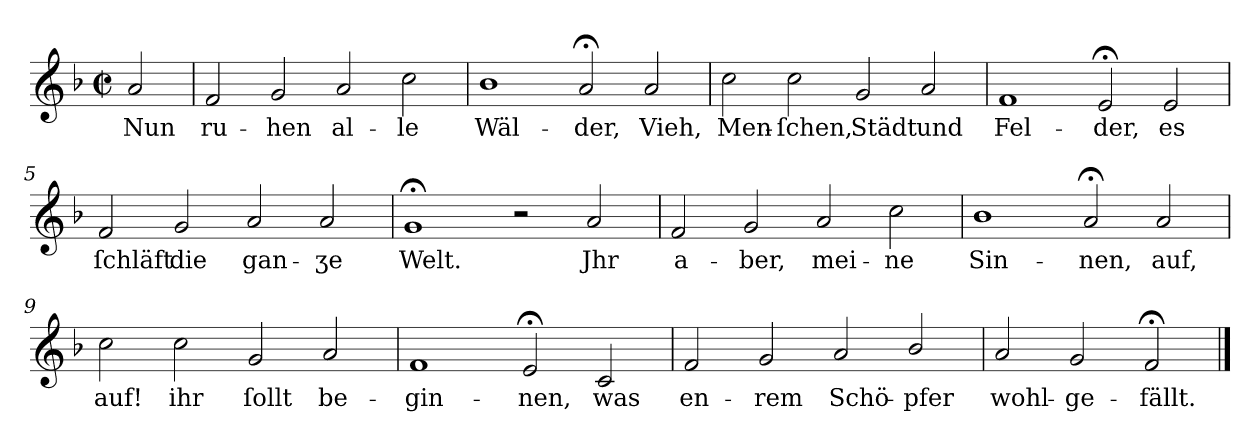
**kern	**text
*part1	*part1
*staff1	*staff1
*k[b-]	*
*F:	*
*M4/2	*
*met(c|)	*
=	=
2a	Nun
=1	=1
2f	ru-
2g	-hen
2a	al-
2cc	-le
=2	=2
1b-	Wäl-
2a;<	-der,
2a	Vieh,
=3	=3
2cc	Men-
2cc	-ſchen,
2g	Städt
2a	und
=4	=4
1f	Fel-
2e;<	-der,
2e	es
=5	=5
2f	ſchläft
2g	die
2a	gan-
2a	-ʒe
=6	=6
1g;<	Welt.
2r	.
2a	Jhr
=7	=7
2f	a-
2g	-ber,
2a	mei-
2cc	-ne
=8	=8
1b-	Sin-
2a;<	-nen,
2a	auf,
=9	=9
2cc	auf!
2cc	ihr
2g	ſollt
2a	be-
=10	=10
1f	-gin-
2e;<	-nen,
2c	was
=11	=11
2f	en-
2g	-rem
2a	Schö-
2b-/	-pfer
=12	=12
2a	wohl-
2g	-ge-
2f;<	-fällt.
==	==
*-	*-
